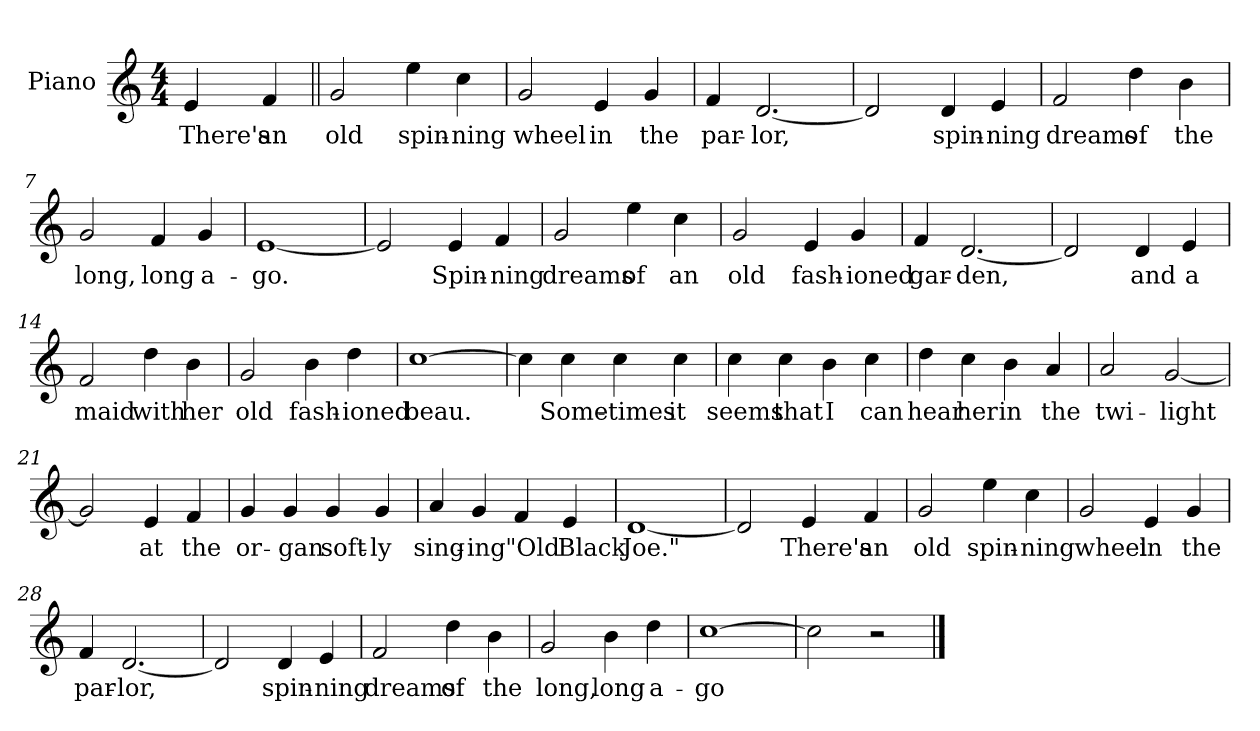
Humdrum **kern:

**kern	**text
*part1	*part1
*staff1	*staff1
*I"Piano	*
*I'Pno	*
*stria5	*
*clefG2	*
*M4/4	*
=1	=1
!	!LO:LY:b:cj
4e/	There's
!	!LO:LY:b:cj
4f/	an
=2||	=2||
!	!LO:LY:b:cj
2g/	old
!	!LO:LY:b:cj
4ee\	spin-
!	!LO:LY:b:cj
4cc\	ning
=3	=3
!	!LO:LY:b:cj
2g/	wheel
!	!LO:LY:b:cj
4e/	in
!	!LO:LY:b:cj
4g/	the
=4	=4
!	!LO:LY:b:cj
4f/	par-
!	!LO:LY:b:cj
[<2.d/	lor,
=5	=5
2d/]	.
!	!LO:LY:b:cj
4d/	spin-
!	!LO:LY:b:cj
4e/	ning
!!LO:LB:g=z
=6	=6
!	!LO:LY:b:cj
2f/	dreams
!	!LO:LY:b:cj
4dd\	of
!	!LO:LY:b:cj
4b\	the
=7	=7
!	!LO:LY:b:cj
2g/	long,
!	!LO:LY:b:cj
4f/	long
!	!LO:LY:b:cj
4g/	a-
=8	=8
!	!LO:LY:b:cj
[<1e	go.
=9	=9
2e/]	.
!	!LO:LY:b:cj
4e/	Spin-
!	!LO:LY:b:cj
4f/	ning
!!LO:LB:g=z
=10	=10
!	!LO:LY:b:cj
2g/	dreams
!	!LO:LY:b:cj
4ee\	of
!	!LO:LY:b:cj
4cc\	an
=11	=11
!	!LO:LY:b:cj
2g/	old
!	!LO:LY:b:cj
4e/	fash-
!	!LO:LY:b:cj
4g/	ioned
=12	=12
!	!LO:LY:b:cj
4f/	gar-
!	!LO:LY:b:cj
[<2.d/	den,
=13	=13
2d/]	.
!	!LO:LY:b:cj
4d/	and
!	!LO:LY:b:cj
4e/	a
!!LO:LB:g=z
=14	=14
!	!LO:LY:b:cj
2f/	maid
!	!LO:LY:b:cj
4dd\	with
!	!LO:LY:b:cj
4b\	her
=15	=15
!	!LO:LY:b:cj
2g/	old
!	!LO:LY:b:cj
4b\	fash-
!	!LO:LY:b:cj
4dd\	ioned
=16	=16
!	!LO:LY:b:cj
[>1cc	beau.
=17	=17
4cc\]	.
!	!LO:LY:b:cj
4cc\	Some-
!	!LO:LY:b:cj
4cc\	times
!	!LO:LY:b:cj
4cc\	it
!!LO:LB:g=z
=18	=18
!	!LO:LY:b:cj
4cc\	seems
!	!LO:LY:b:cj
4cc\	that
!	!LO:LY:b:cj
4b\	I
!	!LO:LY:b:cj
4cc\	can
=19	=19
!	!LO:LY:b:cj
4dd\	hear
!	!LO:LY:b:cj
4cc\	her
!	!LO:LY:b:cj
4b\	in
!	!LO:LY:b:cj
4a/	the
=20	=20
!	!LO:LY:b:cj
2a/	twi-
!	!LO:LY:b:cj
[<2g/	light
=21	=21
2g/]	.
!	!LO:LY:b:cj
4e/	at
!	!LO:LY:b:cj
4f/	the
!!LO:LB:g=z
=22	=22
!	!LO:LY:b:cj
4g/	or-
!	!LO:LY:b:cj
4g/	gan
!	!LO:LY:b:cj
4g/	soft-
!	!LO:LY:b:cj
4g/	ly
=23	=23
!	!LO:LY:b:cj
4a/	sing-
!	!LO:LY:b:cj
4g/	ing
!	!LO:LY:b:cj
4f/	"Old
!	!LO:LY:b:cj
4e/	Black
=24	=24
!	!LO:LY:b:cj
[<1d	Joe."
=25	=25
2d/]	.
!	!LO:LY:b:cj
4e/	There's
!	!LO:LY:b:cj
4f/	an
!!LO:LB:g=z
=26	=26
!	!LO:LY:b:cj
2g/	old
!	!LO:LY:b:cj
4ee\	spin-
!	!LO:LY:b:cj
4cc\	ning
=27	=27
!	!LO:LY:b:cj
2g/	wheel
!	!LO:LY:b:cj
4e/	in
!	!LO:LY:b:cj
4g/	the
=28	=28
!	!LO:LY:b:cj
4f/	par-
!	!LO:LY:b:cj
[<2.d/	lor,
=29	=29
2d/]	.
!	!LO:LY:b:cj
4d/	spin-
!	!LO:LY:b:cj
4e/	ning
!!LO:LB:g=z
=30	=30
!	!LO:LY:b:cj
2f/	dreams
!	!LO:LY:b:cj
4dd\	of
!	!LO:LY:b:cj
4b\	the
=31	=31
!	!LO:LY:b:cj
2g/	long,
!	!LO:LY:b:cj
4b\	long
!	!LO:LY:b:cj
4dd\	a-
=32	=32
!	!LO:LY:b:cj
[>1cc	go
=33	=33
2cc\]	.
2r	.
==	==
*-	*-
